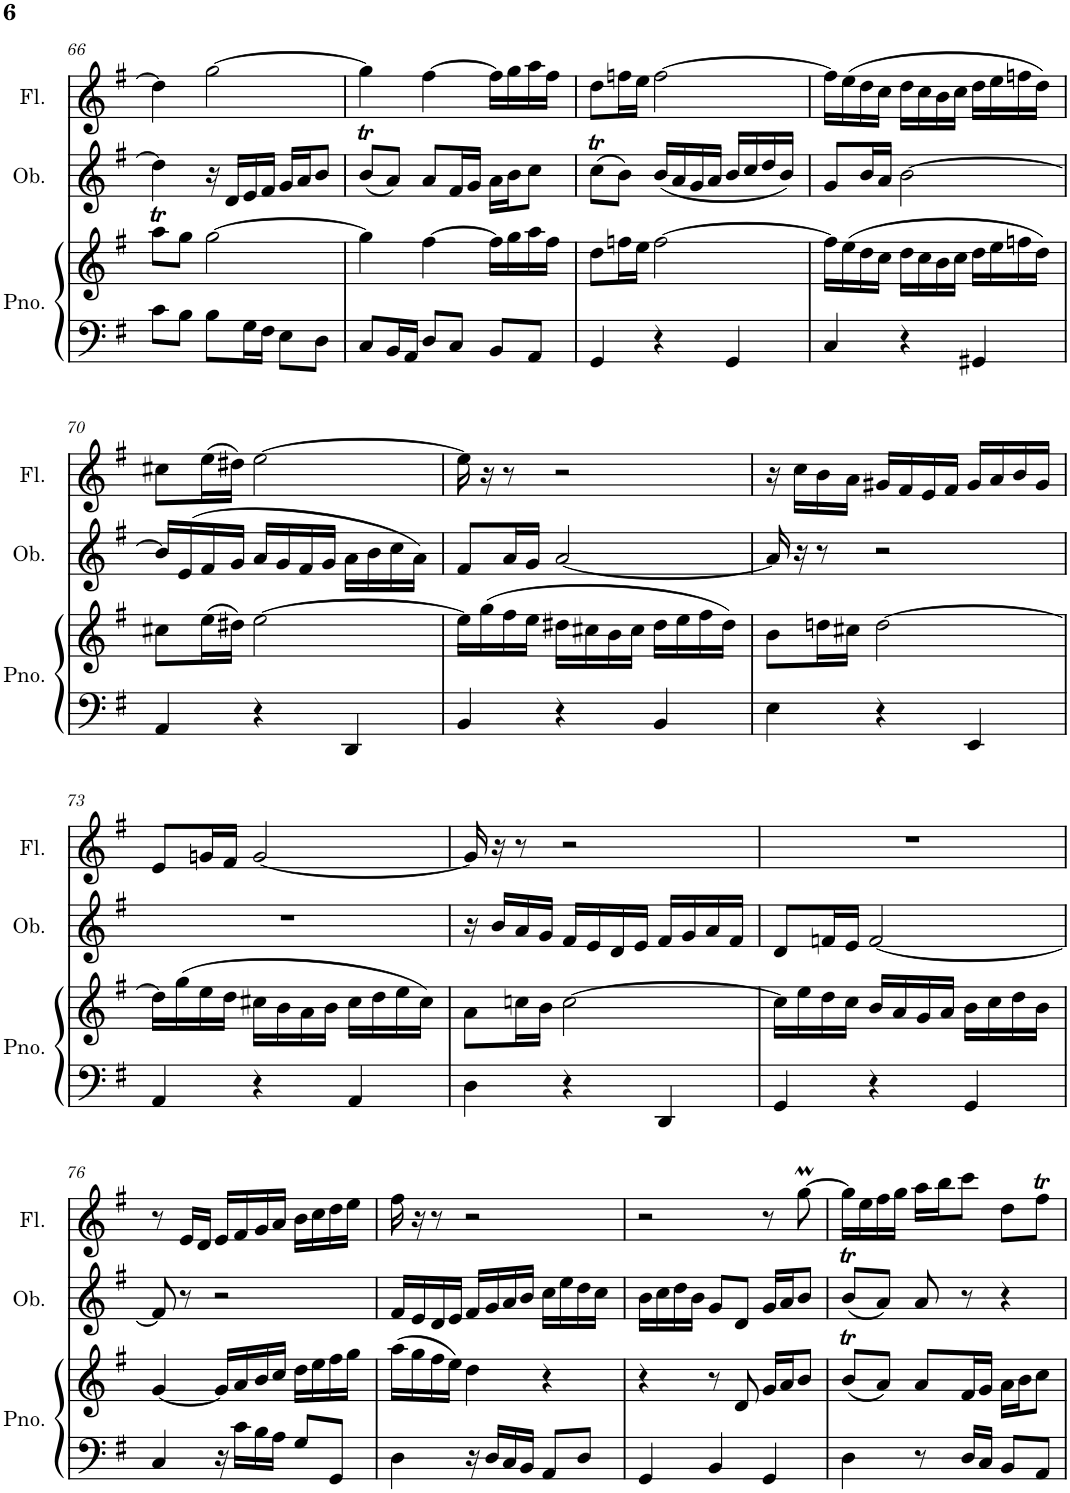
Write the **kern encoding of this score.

**kern	**kern	**kern	**kern
*part3	*part3	*part2	*part1
*staff4	*staff3	*staff2	*staff1
*I"Piano	*	*I"Oboe	*I"Flute
*I'Pno.	*	*I'Ob.	*I'Fl.
!!LO:PB:g=z
*clefF4	*clefG2	*clefG2	*clefG2
*k[f#]	*k[f#]	*k[f#]	*k[f#]
*M3/4	*M3/4	*M3/4	*M3/4
=66	=66	=66	=66
8c\L	8aaT\L	4dd\]	4dd\]
8B\J	8gg\J	.	.
8B\L	[2gg\	16r	[2gg\
.	.	16d/LL	.
16G\L	.	16e/	.
16F#\JJ	.	16f#/JJ	.
8E\L	.	16g/LL	.
.	.	16a/J	.
8D\J	.	8b/J	.
=67	=67	=67	=67
8C/L	4gg\]	(8bt/L	4gg\]
16BB/L	.	8a/J)	.
16AA/JJ	.	.	.
8D/L	[4ff#\	8a/L	[4ff#\
8C/J	.	16f#/L	.
.	.	16g/JJ	.
8BB/L	16ff#\LL]	16a\LL	16ff#\LL]
.	16gg\	16b\J	16gg\
8AA/J	16aa\	8cc\J	16aa\
.	16ff#\JJ	.	16ff#\JJ
=68	=68	=68	=68
4GG/	8dd\L	(8ccT\L	8dd\L
.	16ffn\L	8b\J)	16ffn\L
.	16ee\JJ	.	16ee\JJ
4r	[2ff\	(16b/LL	[2ff\
.	.	16a/	.
.	.	16g/	.
.	.	16a/JJ	.
4GG/	.	16b/LL	.
.	.	16cc/	.
.	.	16dd/	.
.	.	16b/JJ)	.
=69	=69	=69	=69
4C/	16ff\LL]	8g/L	16ff\LL]
.	(16ee\	.	(16ee\
.	16dd\	16b/L	16dd\
.	16cc\JJ	16a/JJ	16cc\JJ
4r	16dd\LL	[2b\	16dd\LL
.	16cc\	.	16cc\
.	16b\	.	16b\
.	16cc\JJ	.	16cc\JJ
4GG#X/	16dd\LL	.	16dd\LL
.	16ee\	.	16ee\
.	16ffn\	.	16ffn\
.	16dd\JJ)	.	16dd\JJ)
!!LO:LB:g=z
=70	=70	=70	=70
4AA/	8cc#X\L	16b/LL]	8cc#X\L
.	.	(16e/	.
.	(16ee\L	16f#/	(16ee\L
.	16dd#X\JJ)	16g/JJ	16dd#X\JJ)
4r	[2ee\	16a/LL	[2ee\
.	.	16g/	.
.	.	16f#/	.
.	.	16g/JJ	.
4DD/	.	16a\LL	.
.	.	16b\	.
.	.	16cc\	.
.	.	16a\JJ)	.
=71	=71	=71	=71
4BB/	16ee\LL]	8f#/L	16ee\]
.	(16gg\	.	16r
.	16ff#\	16a/L	8r
.	16ee\JJ	16g/JJ	.
4r	16dd#X\LL	[2a/	2r
.	16cc#X\	.	.
.	16b\	.	.
.	16cc#\JJ	.	.
4BB/	16dd#\LL	.	.
.	16ee\	.	.
.	16ff#\	.	.
.	16dd#\JJ)	.	.
=72	=72	=72	=72
4E\	8b\L	16a/]	16r
.	.	16r	16cc\LL
.	16ddn\L	8r	16b\
.	16cc#X\JJ	.	16a\JJ
4r	[2dd\	2r	16g#X/LL
.	.	.	16f#/
.	.	.	16e/
.	.	.	16f#/JJ
4EE/	.	.	16g#/LL
.	.	.	16a/
.	.	.	16b/
.	.	.	16g#/JJ
!!LO:LB:g=z
=73	=73	=73	=73
4AA/	16dd\LL]	2.r	8e/L
.	(16gg\	.	.
.	16ee\	.	16gn/L
.	16dd\JJ	.	16f#/JJ
4r	16cc#X\LL	.	[2g/
.	16b\	.	.
.	16a\	.	.
.	16b\JJ	.	.
4AA/	16cc#\LL	.	.
.	16dd\	.	.
.	16ee\	.	.
.	16cc#\JJ)	.	.
=74	=74	=74	=74
4D\	8a\L	16r	16g/]
.	.	16b/LL	16r
.	16ccn\L	16a/	8r
.	16b\JJ	16g/JJ	.
4r	[2cc\	16f#/LL	2r
.	.	16e/	.
.	.	16d/	.
.	.	16e/JJ	.
4DD/	.	16f#/LL	.
.	.	16g/	.
.	.	16a/	.
.	.	16f#/JJ	.
=75	=75	=75	=75
4GG/	16cc\LL]	8d/L	2.r
.	16ee\	.	.
.	16dd\	16fn/L	.
.	16cc\JJ	16e/JJ	.
4r	16b/LL	[2f/	.
.	16a/	.	.
.	16g/	.	.
.	16a/JJ	.	.
4GG/	16b\LL	.	.
.	16cc\	.	.
.	16dd\	.	.
.	16b\JJ	.	.
!!LO:LB:g=z
=76	=76	=76	=76
4C/	[4g/	8f/]	8r
.	.	8r	16e/LL
.	.	.	16d/JJ
16r	16g/LL]	2r	16e/LL
16c\LL	16a/	.	16f#/
16B\	16b/	.	16g/
16A\JJ	16cc/JJ	.	16a/JJ
8G/L	16dd\LL	.	16b\LL
.	16ee\	.	16cc\
8GG/J	16ff#\	.	16dd\
.	16gg\JJ	.	16ee\JJ
=77	=77	=77	=77
4D\	(16aa\LL	16f#/LL	16ff#\
.	16gg\	16e/	16r
.	16ff#\	16d/	8r
.	16ee\JJ)	16e/JJ	.
16r	4dd\	16f#/LL	2r
16D/LL	.	16g/	.
16C/	.	16a/	.
16BB/JJ	.	16b/JJ	.
8AA/L	4r	16cc\LL	.
.	.	16ee\	.
8D/J	.	16dd\	.
.	.	16cc\JJ	.
=78	=78	=78	=78
4GG/	4r	16b\LL	2r
.	.	16cc\	.
.	.	16dd\	.
.	.	16b\JJ	.
4BB/	8r	8g/L	.
.	8d/	8d/J	.
4GG/	16g/LL	16g/LL	8r
.	16a/J	16a/J	.
.	8b/J	8b/J	[8ggM\
=79	=79	=79	=79
4D\	(8bt/L	(8bt/L	16gg\LL]
.	.	.	16ee\
.	8a/J)	8a/J)	16ff#\
.	.	.	16gg\JJ
8r	8a/L	8a/	16aa\LL
.	.	.	16bb\J
16D/LL	16f#/L	8r	8ccc\J
16C/JJ	16g/JJ	.	.
8BB/L	16a\LL	4r	8dd\L
.	16b\J	.	.
8AA/J	8cc\J	.	8ff#t\J
=	=	=	=
*-	*-	*-	*-
